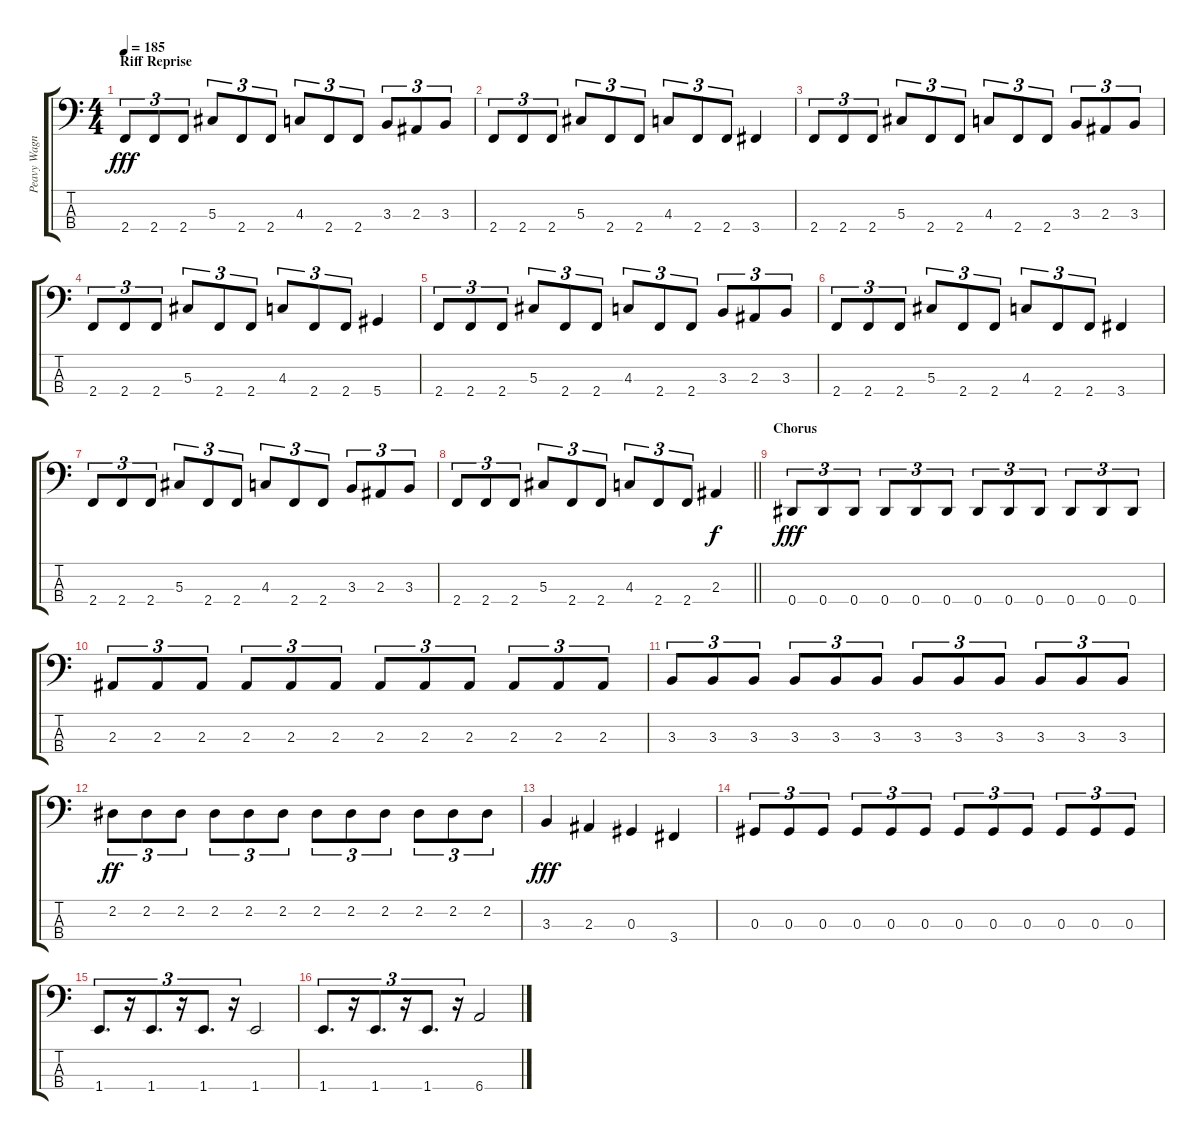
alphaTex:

\track ("Peavy Wagner (bass)" "Peavy Wagn") {instrument electricbassfinger}
\staff {score tabs}
\tuning (Gb2 Db2 Ab1 Eb1) {hide}
\ts (4 4)
\section ("" "Riff Reprise")
\tempo 185
\clef f4
\ks c
2.4.8{tu (3 2) dy fff} 2.4.8{tu (3 2)} 2.4.8{tu (3 2)} 5.3.8{tu (3 2)} 2.4.8{tu (3 2)} 2.4.8{tu (3 2)} 4.3.8{tu (3 2)} 2.4.8{tu (3 2)} 2.4.8{tu (3 2)} 3.3.8{tu (3 2)} 2.3.8{tu (3 2)} 3.3.8{tu (3 2)} |
2.4.8{tu (3 2)} 2.4.8{tu (3 2)} 2.4.8{tu (3 2)} 5.3.8{tu (3 2)} 2.4.8{tu (3 2)} 2.4.8{tu (3 2)} 4.3.8{tu (3 2)} 2.4.8{tu (3 2)} 2.4.8{tu (3 2)} 3.4.4 |
2.4.8{tu (3 2)} 2.4.8{tu (3 2)} 2.4.8{tu (3 2)} 5.3.8{tu (3 2)} 2.4.8{tu (3 2)} 2.4.8{tu (3 2)} 4.3.8{tu (3 2)} 2.4.8{tu (3 2)} 2.4.8{tu (3 2)} 3.3.8{tu (3 2)} 2.3.8{tu (3 2)} 3.3.8{tu (3 2)} |
2.4.8{tu (3 2)} 2.4.8{tu (3 2)} 2.4.8{tu (3 2)} 5.3.8{tu (3 2)} 2.4.8{tu (3 2)} 2.4.8{tu (3 2)} 4.3.8{tu (3 2)} 2.4.8{tu (3 2)} 2.4.8{tu (3 2)} 5.4.4 |
2.4.8{tu (3 2)} 2.4.8{tu (3 2)} 2.4.8{tu (3 2)} 5.3.8{tu (3 2)} 2.4.8{tu (3 2)} 2.4.8{tu (3 2)} 4.3.8{tu (3 2)} 2.4.8{tu (3 2)} 2.4.8{tu (3 2)} 3.3.8{tu (3 2)} 2.3.8{tu (3 2)} 3.3.8{tu (3 2)} |
2.4.8{tu (3 2)} 2.4.8{tu (3 2)} 2.4.8{tu (3 2)} 5.3.8{tu (3 2)} 2.4.8{tu (3 2)} 2.4.8{tu (3 2)} 4.3.8{tu (3 2)} 2.4.8{tu (3 2)} 2.4.8{tu (3 2)} 3.4.4 |
2.4.8{tu (3 2)} 2.4.8{tu (3 2)} 2.4.8{tu (3 2)} 5.3.8{tu (3 2)} 2.4.8{tu (3 2)} 2.4.8{tu (3 2)} 4.3.8{tu (3 2)} 2.4.8{tu (3 2)} 2.4.8{tu (3 2)} 3.3.8{tu (3 2)} 2.3.8{tu (3 2)} 3.3.8{tu (3 2)} |
\barLineRight lightlight
2.4.8{tu (3 2)} 2.4.8{tu (3 2)} 2.4.8{tu (3 2)} 5.3.8{tu (3 2)} 2.4.8{tu (3 2)} 2.4.8{tu (3 2)} 4.3.8{tu (3 2)} 2.4.8{tu (3 2)} 2.4.8{tu (3 2)} 2.3.4{dy f} |
\section ("" "Chorus")
0.4.8{tu (3 2) dy fff} 0.4.8{tu (3 2)} 0.4.8{tu (3 2)} 0.4.8{tu (3 2)} 0.4.8{tu (3 2)} 0.4.8{tu (3 2)} 0.4.8{tu (3 2)} 0.4.8{tu (3 2)} 0.4.8{tu (3 2)} 0.4.8{tu (3 2)} 0.4.8{tu (3 2)} 0.4.8{tu (3 2)} |
2.3.8{tu (3 2)} 2.3.8{tu (3 2)} 2.3.8{tu (3 2)} 2.3.8{tu (3 2)} 2.3.8{tu (3 2)} 2.3.8{tu (3 2)} 2.3.8{tu (3 2)} 2.3.8{tu (3 2)} 2.3.8{tu (3 2)} 2.3.8{tu (3 2)} 2.3.8{tu (3 2)} 2.3.8{tu (3 2)} |
3.3.8{tu (3 2)} 3.3.8{tu (3 2)} 3.3.8{tu (3 2)} 3.3.8{tu (3 2)} 3.3.8{tu (3 2)} 3.3.8{tu (3 2)} 3.3.8{tu (3 2)} 3.3.8{tu (3 2)} 3.3.8{tu (3 2)} 3.3.8{tu (3 2)} 3.3.8{tu (3 2)} 3.3.8{tu (3 2)} |
2.2.8{tu (3 2) dy ff} 2.2.8{tu (3 2)} 2.2.8{tu (3 2)} 2.2.8{tu (3 2)} 2.2.8{tu (3 2)} 2.2.8{tu (3 2)} 2.2.8{tu (3 2)} 2.2.8{tu (3 2)} 2.2.8{tu (3 2)} 2.2.8{tu (3 2)} 2.2.8{tu (3 2)} 2.2.8{tu (3 2)} |
3.3.4{dy fff} 2.3.4 0.3.4 3.4.4 |
0.3.8{tu (3 2)} 0.3.8{tu (3 2)} 0.3.8{tu (3 2)} 0.3.8{tu (3 2)} 0.3.8{tu (3 2)} 0.3.8{tu (3 2)} 0.3.8{tu (3 2)} 0.3.8{tu (3 2)} 0.3.8{tu (3 2)} 0.3.8{tu (3 2)} 0.3.8{tu (3 2)} 0.3.8{tu (3 2)} |
1.4.8{d tu (3 2)} r.16{tu (3 2)} 1.4.8{d tu (3 2)} r.16{tu (3 2)} 1.4.8{d tu (3 2)} r.16{tu (3 2)} 1.4.2 |
1.4.8{d tu (3 2)} r.16{tu (3 2)} 1.4.8{d tu (3 2)} r.16{tu (3 2)} 1.4.8{d tu (3 2)} r.16{tu (3 2)} 6.4.2
